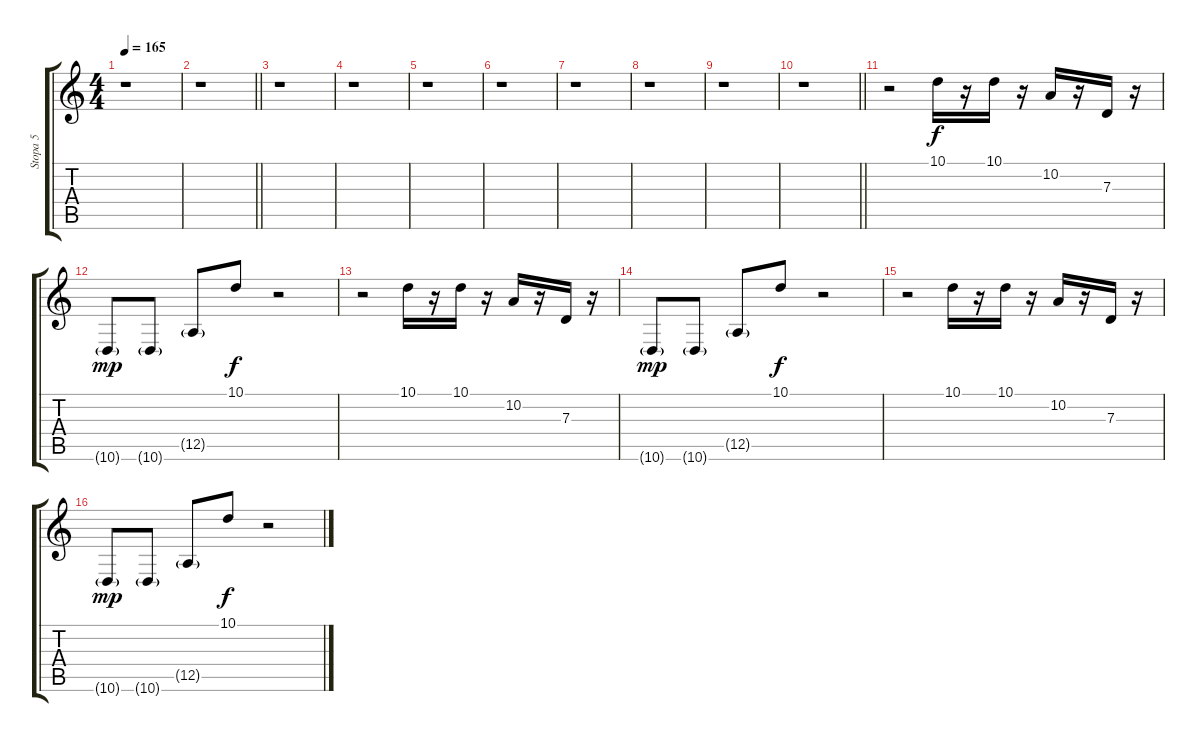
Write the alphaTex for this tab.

\track ("Stopa 5" "Stopa 5") {instrument lead1square}
\staff {score tabs}
\tuning (E4 B3 G3 D3 A2 E2) {hide}
\ts (4 4)
\tempo 165
\clef g2
\ks c
r.1{dy f} |
\barLineRight lightlight
r.1 |
\section ("" "")
r.1 |
r.1 |
r.1 |
r.1 |
r.1 |
r.1 |
r.1 |
\barLineRight lightlight
r.1 |
\section ("" "")
r.2 10.1.16 r.16 10.1.16 r.16 10.2.16 r.16 7.3.16 r.16 |
10.6{g}.8{dy mp} 10.6{g}.8 12.5{g}.8 10.1.8{dy f} r.2 |
r.2 10.1.16 r.16 10.1.16 r.16 10.2.16 r.16 7.3.16 r.16 |
10.6{g}.8{dy mp} 10.6{g}.8 12.5{g}.8 10.1.8{dy f} r.2 |
r.2 10.1.16 r.16 10.1.16 r.16 10.2.16 r.16 7.3.16 r.16 |
10.6{g}.8{dy mp} 10.6{g}.8 12.5{g}.8 10.1.8{dy f} r.2
